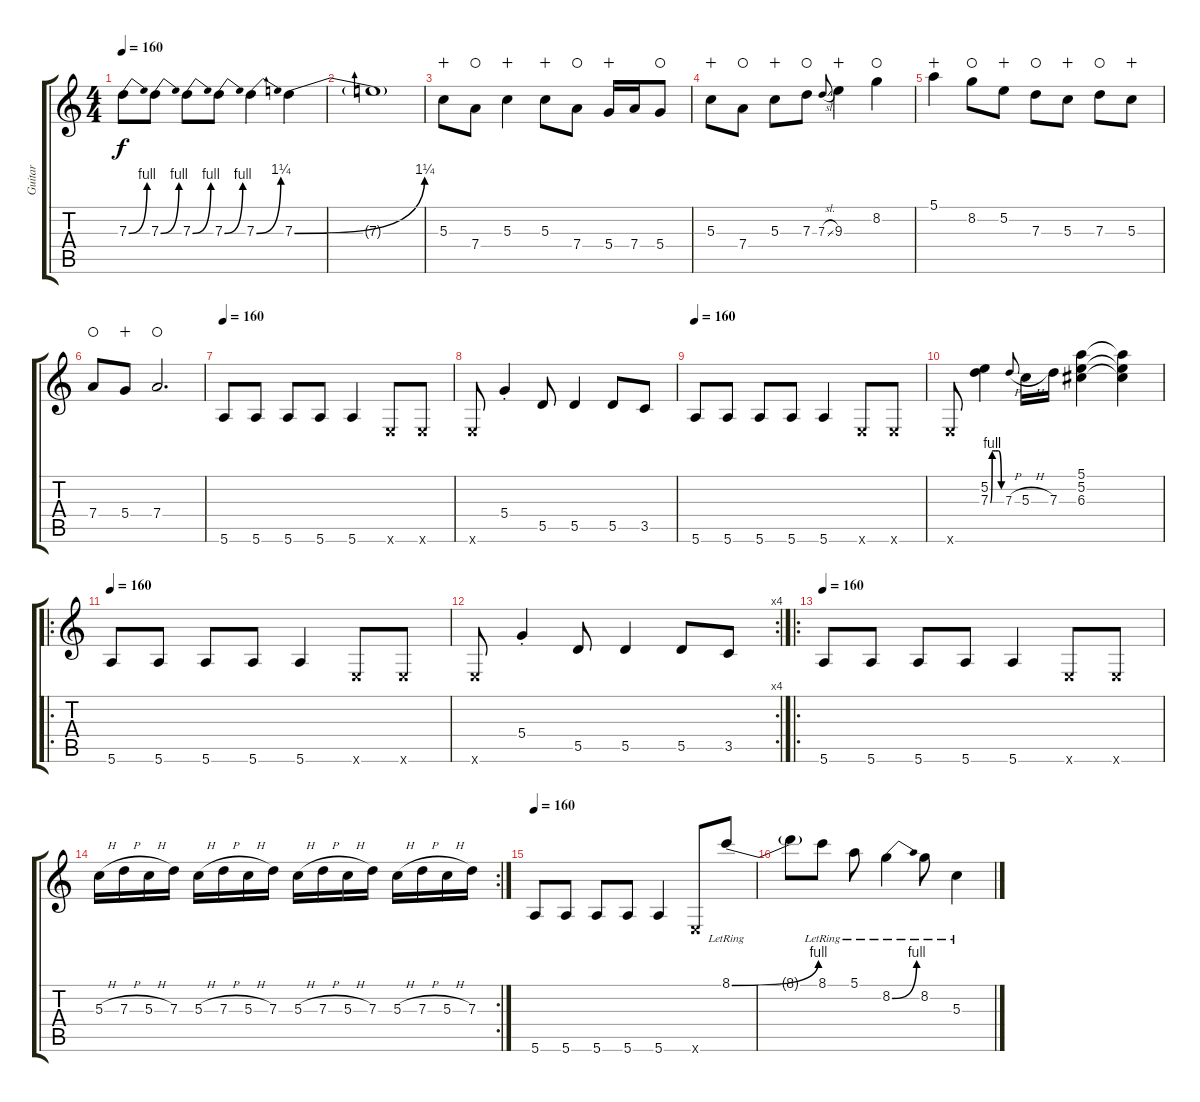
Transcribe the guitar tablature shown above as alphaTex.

\track ("Guitar " "Guitar ") {instrument overdrivenguitar}
\staff {score tabs}
\tuning (E4 B3 G3 D3 A2 E2) {hide}
\ts (4 4)
\tempo 160
\clef g2
\ks c
7.3{be (bend 0 0 60 4)}.8{dy f} 7.3{be (bend 0 0 60 4)}.8 7.3{be (bend 0 0 60 4)}.8 7.3{be (bend 0 0 60 4)}.8 7.3{be (bend 0 0 60 5)}.4 7.3{be (bend 0 0 60 5)}.4 |
7.3{t}.1 |
5.3.8{wahc} 7.4.8{waho} 5.3.4{wahc} 5.3.8{wahc} 7.4.8{waho} 5.4.16{wahc} 7.4.16 5.4.8{waho} |
5.3.8{wahc} 7.4.8{waho} 5.3.8{wahc} 7.3.8{waho} 7.3{sl}.8{gr onbeat} 9.3.4{wahc} 8.2.4{waho} |
5.1.4{wahc} 8.2.8{waho} 5.2.8{wahc} 7.3.8{waho} 5.3.8{wahc} 7.3.8{waho} 5.3.8{wahc} |
7.4.8{waho} 5.4.8{wahc} 7.4.2{d waho} |
\tempo 160
5.6.8{instrument overdrivenguitar} 5.6.8 5.6.8 5.6.8 5.6.4 0.6{x}.8 0.6{x}.8 |
0.6{x}.8 5.4{st}.4 5.5.8 5.5.4 5.5.8 3.5.8 |
\tempo 160
5.6.8{instrument overdrivenguitar} 5.6.8 5.6.8 5.6.8 5.6.4 0.6{x}.8 0.6{x}.8 |
0.6{x}.8 (5.2 7.3{be (custom 0 0 10 4 20 4 30 4 45 4 60 0)}).4 7.3{h}.8{gr onbeat} 5.3{h}.16 7.3.16 (5.1 5.2 6.3).4 (5.1{t} 5.2{t} 6.3{t}).4 |
\ro
\tempo 160
5.6.8{instrument overdrivenguitar} 5.6.8 5.6.8 5.6.8 5.6.4 0.6{x}.8 0.6{x}.8 |
\rc 4
0.6{x}.8 5.4{st}.4 5.5.8 5.5.4 5.5.8 3.5.8 |
\ro
\tempo 160
5.6.8{instrument overdrivenguitar} 5.6.8 5.6.8 5.6.8 5.6.4 0.6{x}.8 0.6{x}.8 |
\rc 2
5.3{h}.16 7.3{h}.16 5.3{h}.16 7.3.16 5.3{h}.16 7.3{h}.16 5.3{h}.16 7.3.16 5.3{h}.16 7.3{h}.16 5.3{h}.16 7.3.16 5.3{h}.16 7.3{h}.16 5.3{h}.16 7.3.16 |
\tempo 160
5.6.8{instrument overdrivenguitar} 5.6.8 5.6.8 5.6.8 5.6.4 0.6{x}.8 8.1{be (bend 0 0 60 4) lr}.8 |
8.1{t}.8 8.1{lr}.8 5.1{lr}.8 8.2{be (bend 0 0 60 4) lr}.4 8.2{lr}.8 5.3{lr}.4
